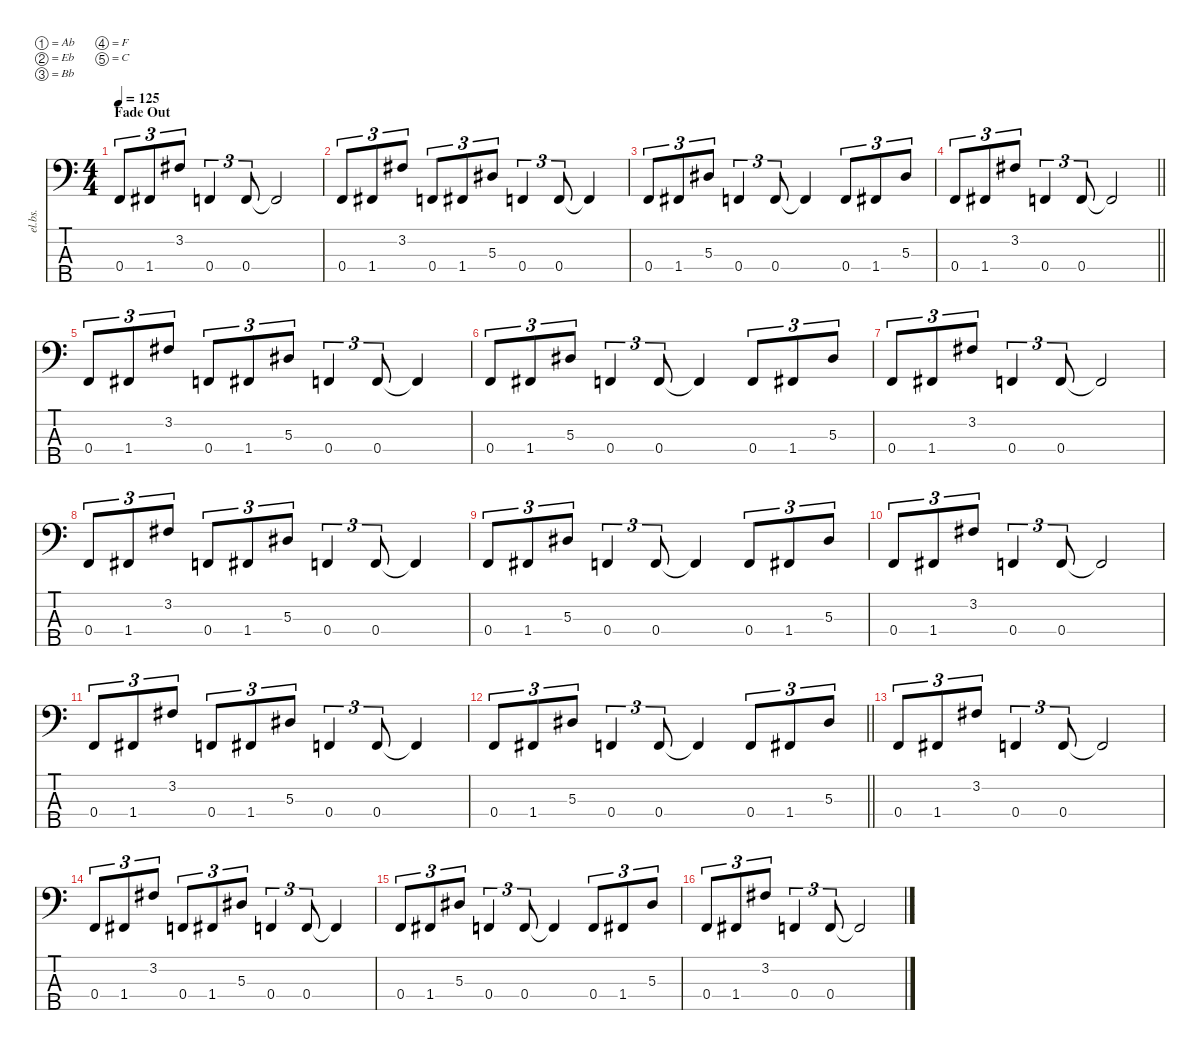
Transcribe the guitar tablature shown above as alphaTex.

\defaultSystemsLayout 4
\hideDynamics
\bracketExtendMode nobrackets
\track ("(bass tone)" "el.bs.") {instrument electricbasspick}
\staff {score tabs}
\tuning (Ab2 Eb2 Bb1 F1 C1)
\ts (4 4)
\section ("" "Fade Out")
\tempo 125
\clef f4
\ks c
0.4.8{tu (3 2) dy f} 1.4{acc #}.8{tu (3 2)} 3.2{acc #}.8{tu (3 2)} 0.4.4{tu (3 2)} 0.4.8{tu (3 2)} 0.4{t}.2 |
0.4.8{tu (3 2)} 1.4{acc #}.8{tu (3 2)} 3.2{acc #}.8{tu (3 2)} 0.4.8{tu (3 2)} 1.4{acc #}.8{tu (3 2)} 5.3{acc #}.8{tu (3 2)} 0.4.4{tu (3 2)} 0.4.8{tu (3 2)} 0.4{t}.4 |
0.4.8{tu (3 2)} 1.4{acc #}.8{tu (3 2)} 5.3{acc #}.8{tu (3 2)} 0.4.4{tu (3 2)} 0.4.8{tu (3 2)} 0.4{t}.4 0.4.8{tu (3 2)} 1.4{acc #}.8{tu (3 2)} 5.3{acc #}.8{tu (3 2)} |
\barLineRight lightlight
0.4.8{tu (3 2)} 1.4{acc #}.8{tu (3 2)} 3.2{acc #}.8{tu (3 2)} 0.4.4{tu (3 2)} 0.4.8{tu (3 2)} 0.4{t}.2 |
0.4.8{tu (3 2)} 1.4{acc #}.8{tu (3 2)} 3.2{acc #}.8{tu (3 2)} 0.4.8{tu (3 2)} 1.4{acc #}.8{tu (3 2)} 5.3{acc #}.8{tu (3 2)} 0.4.4{tu (3 2)} 0.4.8{tu (3 2)} 0.4{t}.4 |
0.4.8{tu (3 2)} 1.4{acc #}.8{tu (3 2)} 5.3{acc #}.8{tu (3 2)} 0.4.4{tu (3 2)} 0.4.8{tu (3 2)} 0.4{t}.4 0.4.8{tu (3 2)} 1.4{acc #}.8{tu (3 2)} 5.3{acc #}.8{tu (3 2)} |
0.4.8{tu (3 2)} 1.4{acc #}.8{tu (3 2)} 3.2{acc #}.8{tu (3 2)} 0.4.4{tu (3 2)} 0.4.8{tu (3 2)} 0.4{t}.2 |
0.4.8{tu (3 2)} 1.4{acc #}.8{tu (3 2)} 3.2{acc #}.8{tu (3 2)} 0.4.8{tu (3 2)} 1.4{acc #}.8{tu (3 2)} 5.3{acc #}.8{tu (3 2)} 0.4.4{tu (3 2)} 0.4.8{tu (3 2)} 0.4{t}.4 |
0.4.8{tu (3 2)} 1.4{acc #}.8{tu (3 2)} 5.3{acc #}.8{tu (3 2)} 0.4.4{tu (3 2)} 0.4.8{tu (3 2)} 0.4{t}.4 0.4.8{tu (3 2)} 1.4{acc #}.8{tu (3 2)} 5.3{acc #}.8{tu (3 2)} |
0.4.8{tu (3 2)} 1.4{acc #}.8{tu (3 2)} 3.2{acc #}.8{tu (3 2)} 0.4.4{tu (3 2)} 0.4.8{tu (3 2)} 0.4{t}.2 |
0.4.8{tu (3 2)} 1.4{acc #}.8{tu (3 2)} 3.2{acc #}.8{tu (3 2)} 0.4.8{tu (3 2)} 1.4{acc #}.8{tu (3 2)} 5.3{acc #}.8{tu (3 2)} 0.4.4{tu (3 2)} 0.4.8{tu (3 2)} 0.4{t}.4 |
\barLineRight lightlight
0.4.8{tu (3 2)} 1.4{acc #}.8{tu (3 2)} 5.3{acc #}.8{tu (3 2)} 0.4.4{tu (3 2)} 0.4.8{tu (3 2)} 0.4{t}.4 0.4.8{tu (3 2)} 1.4{acc #}.8{tu (3 2)} 5.3{acc #}.8{tu (3 2)} |
0.4.8{tu (3 2)} 1.4{acc #}.8{tu (3 2)} 3.2{acc #}.8{tu (3 2)} 0.4.4{tu (3 2)} 0.4.8{tu (3 2)} 0.4{t}.2 |
0.4.8{tu (3 2)} 1.4{acc #}.8{tu (3 2)} 3.2{acc #}.8{tu (3 2)} 0.4.8{tu (3 2)} 1.4{acc #}.8{tu (3 2)} 5.3{acc #}.8{tu (3 2)} 0.4.4{tu (3 2)} 0.4.8{tu (3 2)} 0.4{t}.4 |
0.4.8{tu (3 2)} 1.4{acc #}.8{tu (3 2)} 5.3{acc #}.8{tu (3 2)} 0.4.4{tu (3 2)} 0.4.8{tu (3 2)} 0.4{t}.4 0.4.8{tu (3 2)} 1.4{acc #}.8{tu (3 2)} 5.3{acc #}.8{tu (3 2)} |
0.4.8{tu (3 2)} 1.4{acc #}.8{tu (3 2)} 3.2{acc #}.8{tu (3 2)} 0.4.4{tu (3 2)} 0.4.8{tu (3 2)} 0.4{t}.2
